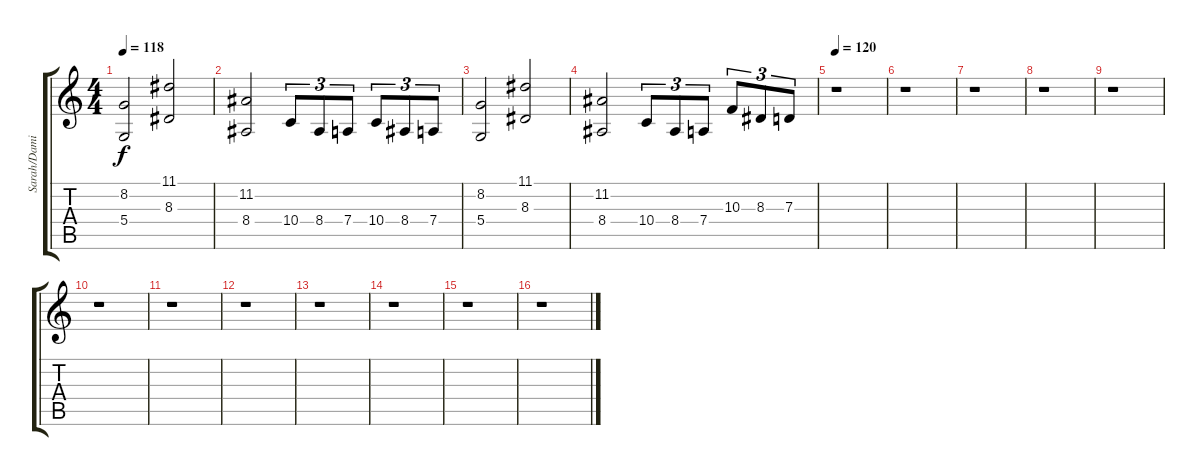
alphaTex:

\track ("Sarah/Damien (Choir/Keyb)" "Sarah/Dami") {instrument pad4choir}
\staff {score tabs}
\tuning (E4 B3 G3 D3 A2 D2) {hide}
\ts (4 4)
\tempo 118
\clef g2
\ks c
(8.2 5.4).2{dy f} (11.1 8.3).2 |
(11.2 8.4).2 10.4.8{tu (3 2)} 8.4.8{tu (3 2)} 7.4.8{tu (3 2)} 10.4.8{tu (3 2)} 8.4.8{tu (3 2)} 7.4.8{tu (3 2)} |
(8.2 5.4).2 (11.1 8.3).2 |
(11.2 8.4).2 10.4.8{tu (3 2)} 8.4.8{tu (3 2)} 7.4.8{tu (3 2)} 10.3.8{tu (3 2)} 8.3.8{tu (3 2)} 7.3.8{tu (3 2)} |
\tempo 120
r.1 |
r.1 |
r.1 |
r.1 |
r.1 |
r.1 |
r.1 |
r.1 |
r.1 |
r.1 |
r.1 |
r.1
